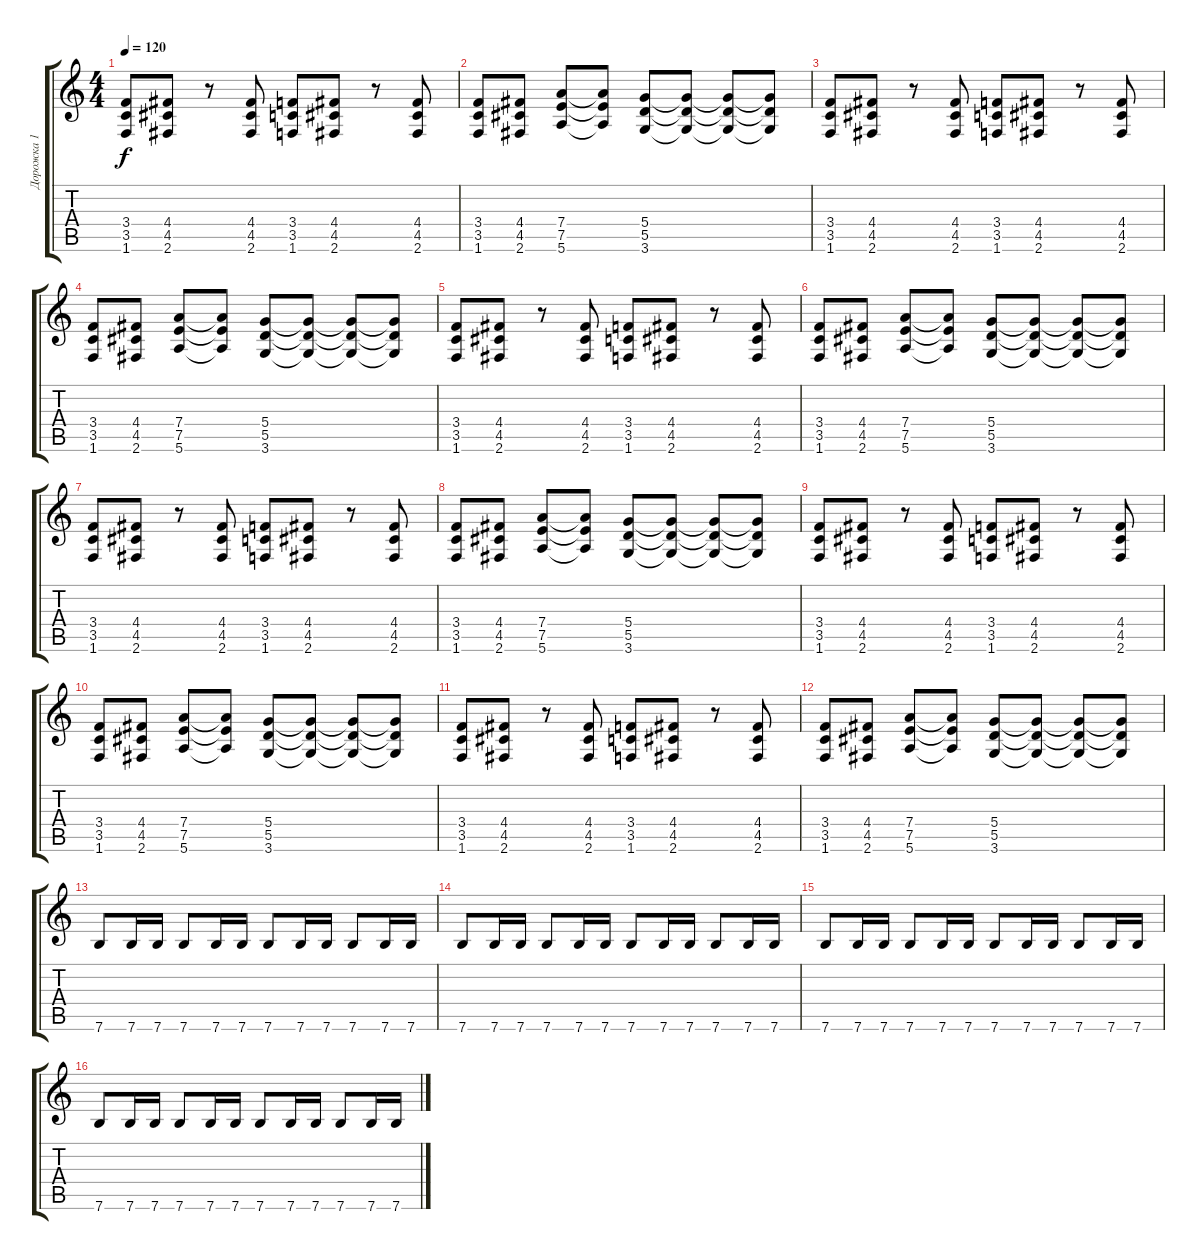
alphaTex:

\track ("Дорожка 1" "Дорожка 1") {instrument overdrivenguitar}
\staff {score tabs}
\tuning (E4 B3 G3 D3 A2 E2) {hide}
\ts (4 4)
\tempo 120
\clef g2
\ks c
(3.4 3.5 1.6).8{dy f} (4.4 4.5 2.6).8 r.8 (4.4 4.5 2.6).8 (3.4 3.5 1.6).8 (4.4 4.5 2.6).8 r.8 (4.4 4.5 2.6).8 |
(3.4 3.5 1.6).8 (4.4 4.5 2.6).8 (7.4 7.5 5.6).8 (7.4{t} 7.5{t} 5.6{t}).8 (5.4 5.5 3.6).8 (5.4{t} 5.5{t} 3.6{t}).8 (5.4{t} 5.5{t} 3.6{t}).8 (5.4{t} 5.5{t} 3.6{t}).8 |
(3.4 3.5 1.6).8 (4.4 4.5 2.6).8 r.8 (4.4 4.5 2.6).8 (3.4 3.5 1.6).8 (4.4 4.5 2.6).8 r.8 (4.4 4.5 2.6).8 |
(3.4 3.5 1.6).8 (4.4 4.5 2.6).8 (7.4 7.5 5.6).8 (7.4{t} 7.5{t} 5.6{t}).8 (5.4 5.5 3.6).8 (5.4{t} 5.5{t} 3.6{t}).8 (5.4{t} 5.5{t} 3.6{t}).8 (5.4{t} 5.5{t} 3.6{t}).8 |
(3.4 3.5 1.6).8 (4.4 4.5 2.6).8 r.8 (4.4 4.5 2.6).8 (3.4 3.5 1.6).8 (4.4 4.5 2.6).8 r.8 (4.4 4.5 2.6).8 |
(3.4 3.5 1.6).8 (4.4 4.5 2.6).8 (7.4 7.5 5.6).8 (7.4{t} 7.5{t} 5.6{t}).8 (5.4 5.5 3.6).8 (5.4{t} 5.5{t} 3.6{t}).8 (5.4{t} 5.5{t} 3.6{t}).8 (5.4{t} 5.5{t} 3.6{t}).8 |
(3.4 3.5 1.6).8 (4.4 4.5 2.6).8 r.8 (4.4 4.5 2.6).8 (3.4 3.5 1.6).8 (4.4 4.5 2.6).8 r.8 (4.4 4.5 2.6).8 |
(3.4 3.5 1.6).8 (4.4 4.5 2.6).8 (7.4 7.5 5.6).8 (7.4{t} 7.5{t} 5.6{t}).8 (5.4 5.5 3.6).8 (5.4{t} 5.5{t} 3.6{t}).8 (5.4{t} 5.5{t} 3.6{t}).8 (5.4{t} 5.5{t} 3.6{t}).8 |
(3.4 3.5 1.6).8 (4.4 4.5 2.6).8 r.8 (4.4 4.5 2.6).8 (3.4 3.5 1.6).8 (4.4 4.5 2.6).8 r.8 (4.4 4.5 2.6).8 |
(3.4 3.5 1.6).8 (4.4 4.5 2.6).8 (7.4 7.5 5.6).8 (7.4{t} 7.5{t} 5.6{t}).8 (5.4 5.5 3.6).8 (5.4{t} 5.5{t} 3.6{t}).8 (5.4{t} 5.5{t} 3.6{t}).8 (5.4{t} 5.5{t} 3.6{t}).8 |
(3.4 3.5 1.6).8 (4.4 4.5 2.6).8 r.8 (4.4 4.5 2.6).8 (3.4 3.5 1.6).8 (4.4 4.5 2.6).8 r.8 (4.4 4.5 2.6).8 |
(3.4 3.5 1.6).8 (4.4 4.5 2.6).8 (7.4 7.5 5.6).8 (7.4{t} 7.5{t} 5.6{t}).8 (5.4 5.5 3.6).8 (5.4{t} 5.5{t} 3.6{t}).8 (5.4{t} 5.5{t} 3.6{t}).8 (5.4{t} 5.5{t} 3.6{t}).8 |
7.6.8 7.6.16 7.6.16 7.6.8 7.6.16 7.6.16 7.6.8 7.6.16 7.6.16 7.6.8 7.6.16 7.6.16 |
7.6.8 7.6.16 7.6.16 7.6.8 7.6.16 7.6.16 7.6.8 7.6.16 7.6.16 7.6.8 7.6.16 7.6.16 |
7.6.8 7.6.16 7.6.16 7.6.8 7.6.16 7.6.16 7.6.8 7.6.16 7.6.16 7.6.8 7.6.16 7.6.16 |
7.6.8 7.6.16 7.6.16 7.6.8 7.6.16 7.6.16 7.6.8 7.6.16 7.6.16 7.6.8 7.6.16 7.6.16
